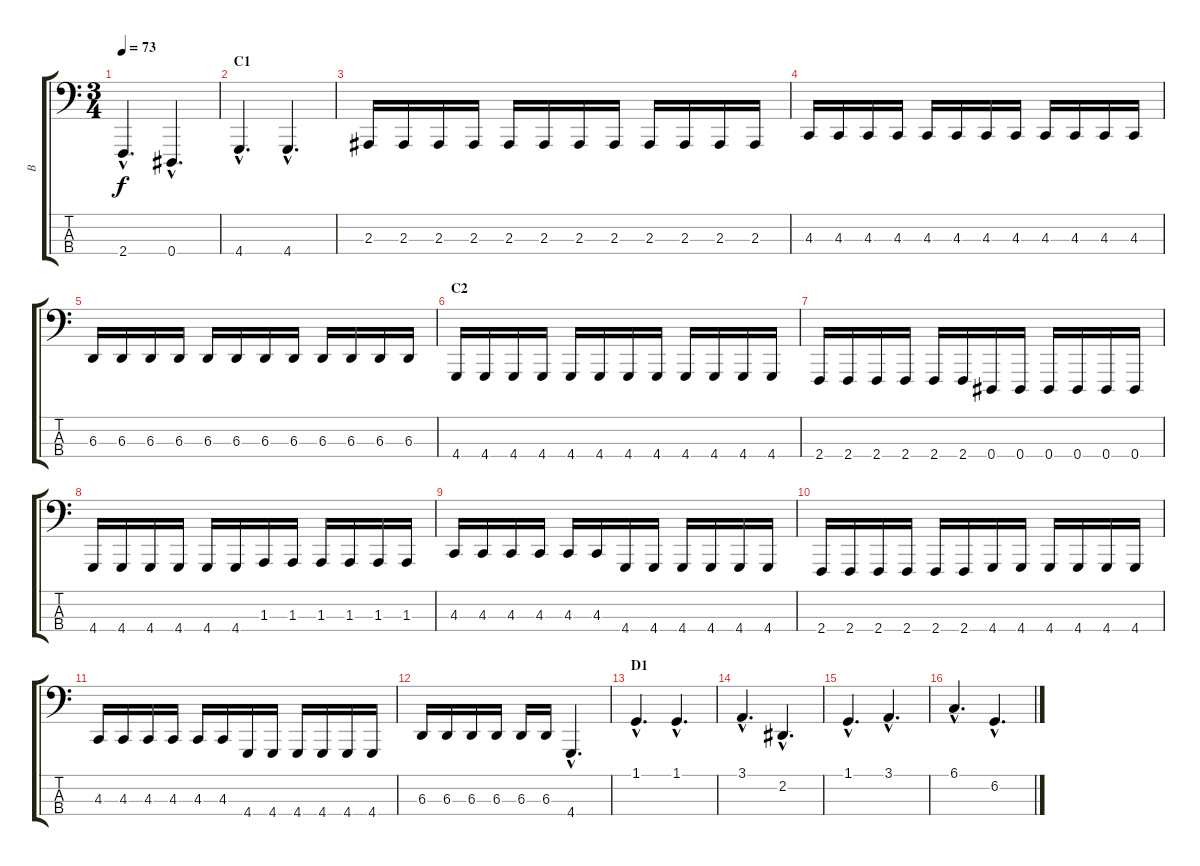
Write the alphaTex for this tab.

\track ("B" "B") {instrument lead8bassandlead}
\staff {score tabs}
\tuning (Gb2 Db2 Ab1 Eb1) {hide}
\ts (3 4)
\tempo 73
\clef f4
\ks c
2.4{hac}.4{d dy f} 0.4{hac}.4{d} |
\section ("" "C1")
4.4{hac}.4{d} 4.4{hac}.4{d} |
2.3.16 2.3.16 2.3.16 2.3.16 2.3.16 2.3.16 2.3.16 2.3.16 2.3.16 2.3.16 2.3.16 2.3.16 |
4.3.16 4.3.16 4.3.16 4.3.16 4.3.16 4.3.16 4.3.16 4.3.16 4.3.16 4.3.16 4.3.16 4.3.16 |
6.3.16 6.3.16 6.3.16 6.3.16 6.3.16 6.3.16 6.3.16 6.3.16 6.3.16 6.3.16 6.3.16 6.3.16 |
\section ("" "C2")
4.4.16 4.4.16 4.4.16 4.4.16 4.4.16 4.4.16 4.4.16 4.4.16 4.4.16 4.4.16 4.4.16 4.4.16 |
2.4.16 2.4.16 2.4.16 2.4.16 2.4.16 2.4.16 0.4.16 0.4.16 0.4.16 0.4.16 0.4.16 0.4.16 |
4.4.16 4.4.16 4.4.16 4.4.16 4.4.16 4.4.16 1.3.16 1.3.16 1.3.16 1.3.16 1.3.16 1.3.16 |
4.3.16 4.3.16 4.3.16 4.3.16 4.3.16 4.3.16 4.4.16 4.4.16 4.4.16 4.4.16 4.4.16 4.4.16 |
2.4.16 2.4.16 2.4.16 2.4.16 2.4.16 2.4.16 4.4.16 4.4.16 4.4.16 4.4.16 4.4.16 4.4.16 |
4.3.16 4.3.16 4.3.16 4.3.16 4.3.16 4.3.16 4.4.16 4.4.16 4.4.16 4.4.16 4.4.16 4.4.16 |
6.3.16 6.3.16 6.3.16 6.3.16 6.3.16 6.3.16 4.4{hac}.4{d} |
\section ("" "D1")
1.1{hac}.4{d volume 13 instrument acousticbass} 1.1{hac}.4{d} |
3.1{hac}.4{d} 2.2{hac}.4{d} |
1.1{hac}.4{d} 3.1{hac}.4{d} |
6.1{hac}.4{d} 6.2{hac}.4{d}
